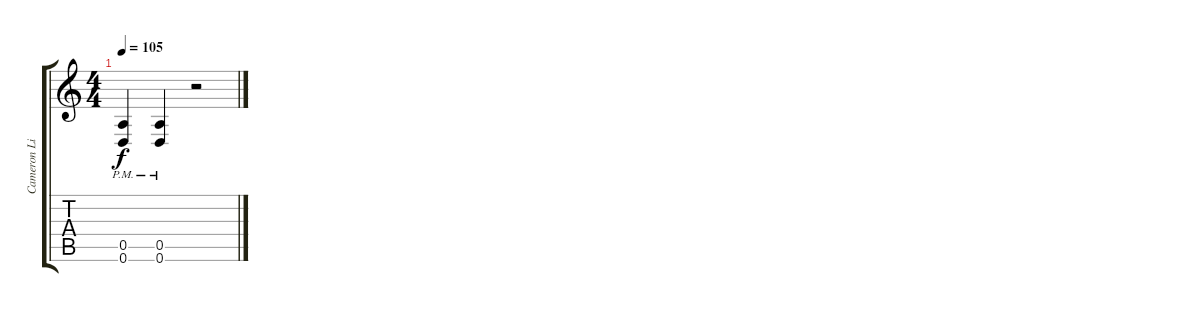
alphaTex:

\track ("Cameron Liddell (Guitar 2)" "Cameron Li") {instrument distortionguitar}
\staff {score tabs}
\tuning (E4 B3 G3 D3 A2 D2) {hide}
\ts (4 4)
\tempo 105
\clef g2
\ks c
(0.5{pm} 0.6{pm}).4{dy f} (0.5{pm} 0.6{pm}).4 r.2
